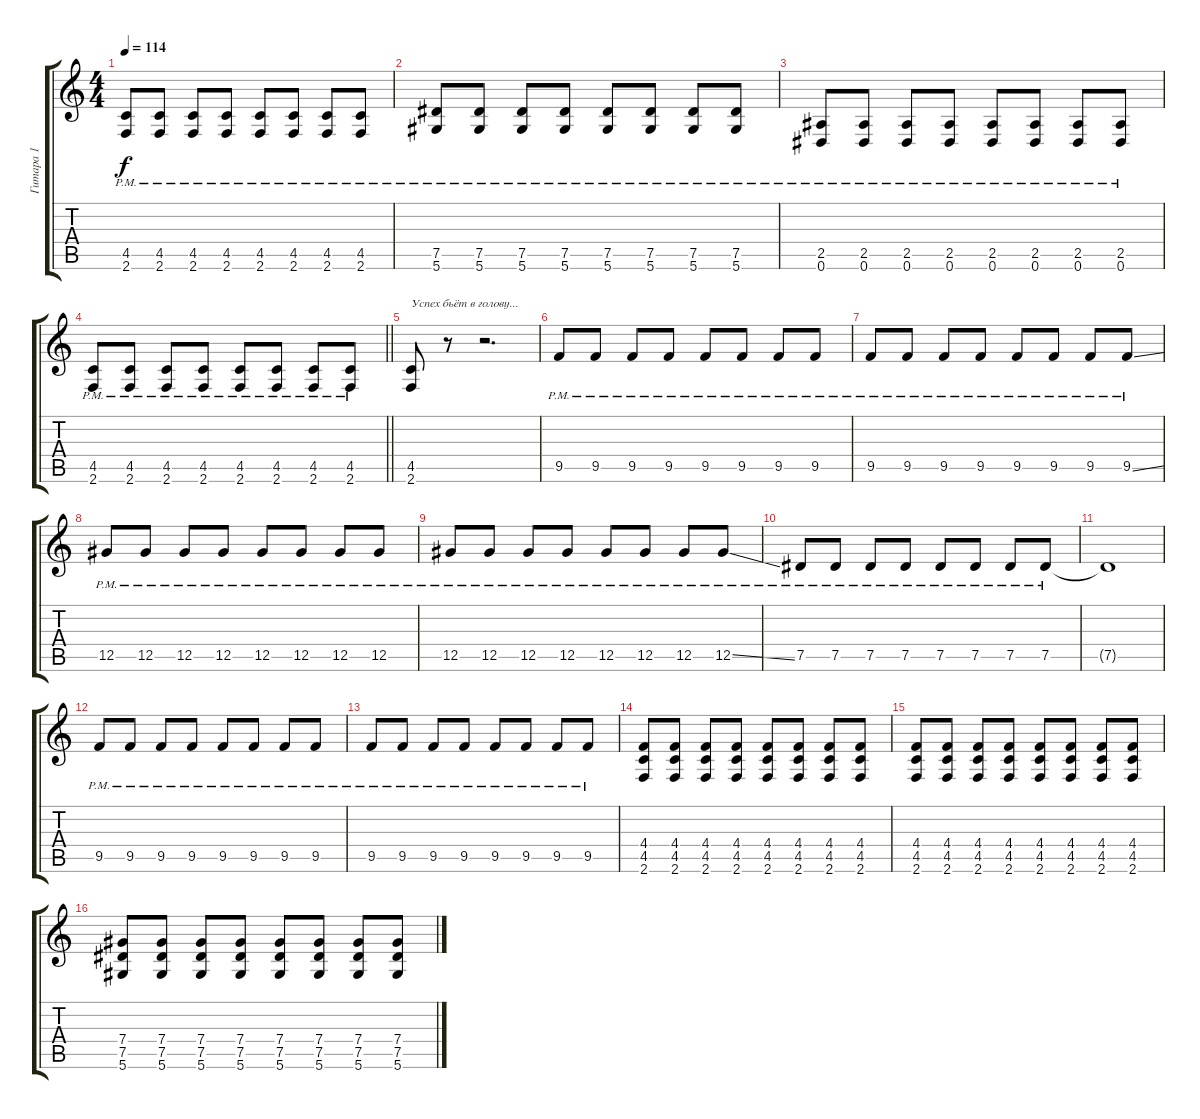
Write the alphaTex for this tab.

\track ("Гитара 1" "Гитара 1") {instrument electricguitarjazz}
\staff {score tabs}
\tuning (Eb4 Bb3 Gb3 Db3 Ab2 Eb2) {hide}
\ts (4 4)
\tempo 114
\clef g2
\ks c
(4.5{pm} 2.6{pm}).8{dy f} (4.5{pm} 2.6{pm}).8 (4.5{pm} 2.6{pm}).8 (4.5{pm} 2.6{pm}).8 (4.5{pm} 2.6{pm}).8 (4.5{pm} 2.6{pm}).8 (4.5{pm} 2.6{pm}).8 (4.5{pm} 2.6{pm}).8 |
(7.5{pm} 5.6{pm}).8 (7.5{pm} 5.6{pm}).8 (7.5{pm} 5.6{pm}).8 (7.5{pm} 5.6{pm}).8 (7.5{pm} 5.6{pm}).8 (7.5{pm} 5.6{pm}).8 (7.5{pm} 5.6{pm}).8 (7.5{pm} 5.6{pm}).8 |
(2.5{pm} 0.6{pm}).8 (2.5{pm} 0.6{pm}).8 (2.5{pm} 0.6{pm}).8 (2.5{pm} 0.6{pm}).8 (2.5{pm} 0.6{pm}).8 (2.5{pm} 0.6{pm}).8 (2.5{pm} 0.6{pm}).8 (2.5{pm} 0.6{pm}).8 |
\barLineRight lightlight
(4.5{pm} 2.6{pm}).8 (4.5{pm} 2.6{pm}).8 (4.5{pm} 2.6{pm}).8 (4.5{pm} 2.6{pm}).8 (4.5{pm} 2.6{pm}).8 (4.5{pm} 2.6{pm}).8 (4.5{pm} 2.6{pm}).8 (4.5{pm} 2.6{pm}).8 |
(4.5 2.6).8{txt "Успех бьёт в голову..."} r.8 r.2{d} |
9.5{pm}.8{instrument electricguitarjazz} 9.5{pm}.8 9.5{pm}.8 9.5{pm}.8 9.5{pm}.8 9.5{pm}.8 9.5{pm}.8 9.5{pm}.8 |
9.5{pm}.8 9.5{pm}.8 9.5{pm}.8 9.5{pm}.8 9.5{pm}.8 9.5{pm}.8 9.5{pm}.8 9.5{ss pm}.8 |
12.5{pm}.8 12.5{pm}.8 12.5{pm}.8 12.5{pm}.8 12.5{pm}.8 12.5{pm}.8 12.5{pm}.8 12.5{pm}.8 |
12.5{pm}.8 12.5{pm}.8 12.5{pm}.8 12.5{pm}.8 12.5{pm}.8 12.5{pm}.8 12.5{pm}.8 12.5{ss pm}.8 |
7.5{pm}.8 7.5{pm}.8 7.5{pm}.8 7.5{pm}.8 7.5{pm}.8 7.5{pm}.8 7.5{pm}.8 7.5{pm}.8 |
7.5{t}.1 |
9.5{pm}.8 9.5{pm}.8 9.5{pm}.8 9.5{pm}.8 9.5{pm}.8 9.5{pm}.8 9.5{pm}.8 9.5{pm}.8 |
9.5{pm}.8 9.5{pm}.8 9.5{pm}.8 9.5{pm}.8 9.5{pm}.8 9.5{pm}.8 9.5{pm}.8 9.5{pm}.8 |
(4.4 4.5 2.6).8{instrument overdrivenguitar} (4.4 4.5 2.6).8 (4.4 4.5 2.6).8 (4.4 4.5 2.6).8 (4.4 4.5 2.6).8 (4.4 4.5 2.6).8 (4.4 4.5 2.6).8 (4.4 4.5 2.6).8 |
(4.4 4.5 2.6).8 (4.4 4.5 2.6).8 (4.4 4.5 2.6).8 (4.4 4.5 2.6).8 (4.4 4.5 2.6).8 (4.4 4.5 2.6).8 (4.4 4.5 2.6).8 (4.4 4.5 2.6).8 |
(7.4 7.5 5.6).8 (7.4 7.5 5.6).8 (7.4 7.5 5.6).8 (7.4 7.5 5.6).8 (7.4 7.5 5.6).8 (7.4 7.5 5.6).8 (7.4 7.5 5.6).8 (7.4 7.5 5.6).8
